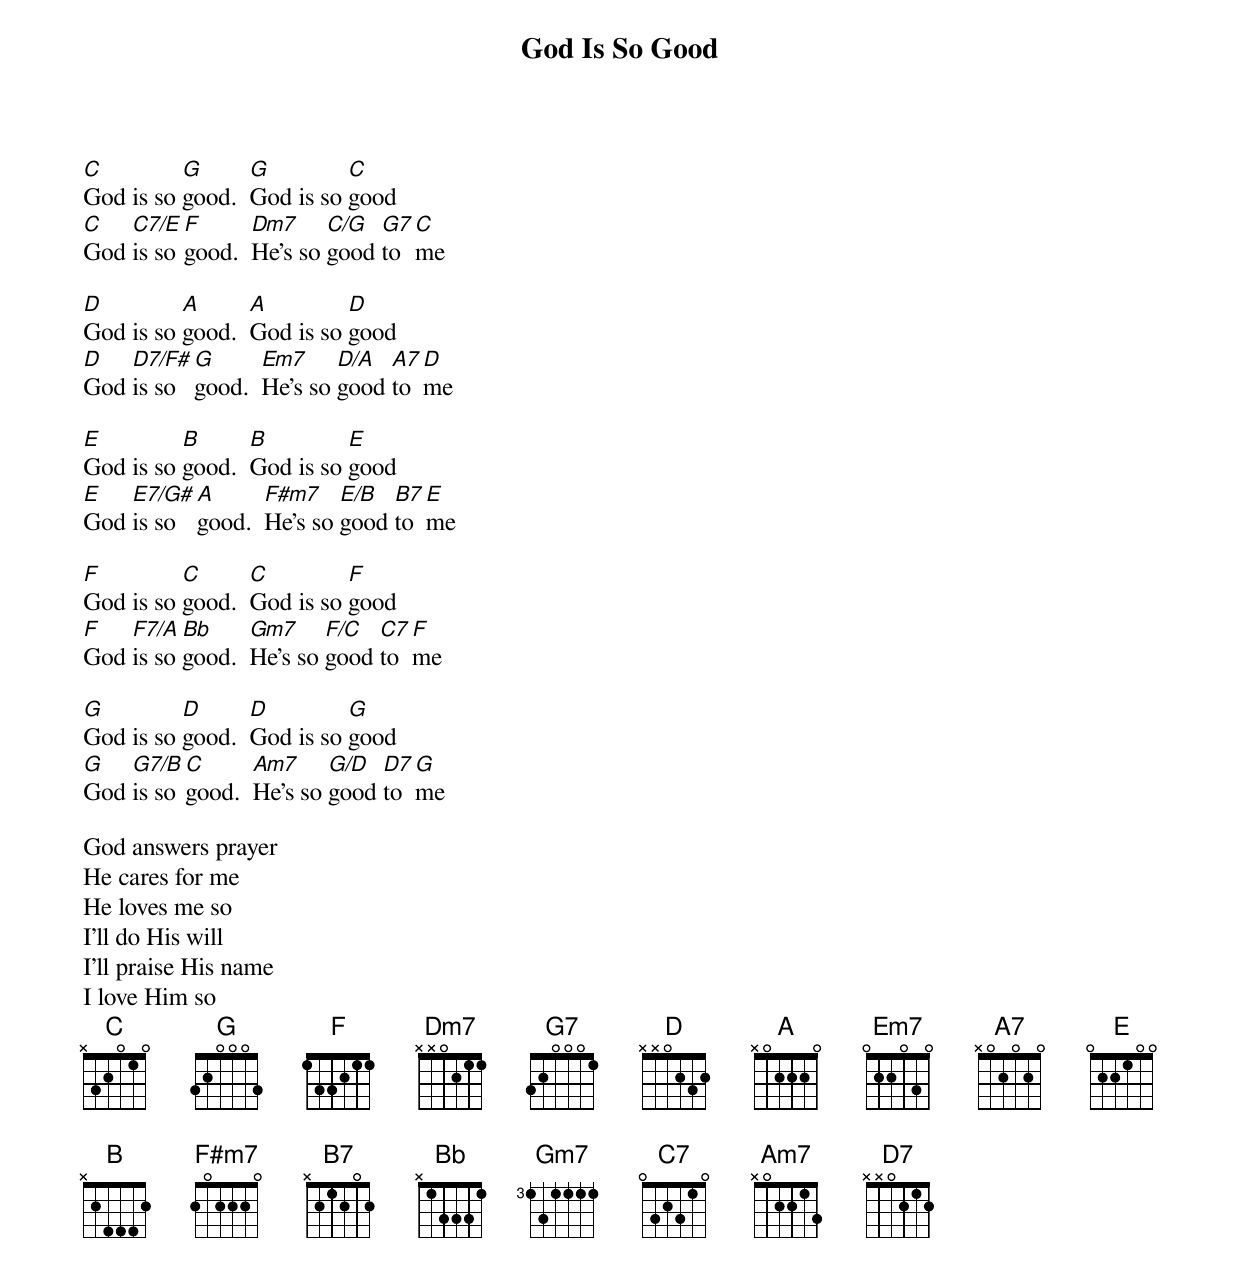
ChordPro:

{title: God Is So Good}
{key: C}
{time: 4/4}
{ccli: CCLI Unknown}
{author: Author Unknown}
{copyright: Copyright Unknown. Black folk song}

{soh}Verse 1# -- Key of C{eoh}
[C]God is so [G]good.  [G]God is so [C]good
[C]God [C7/E]is so [F]good.  [Dm7]He's so [C/G]good [G7]to [C]me

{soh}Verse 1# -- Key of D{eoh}
[D]God is so [A]good.  [A]God is so [D]good
[D]God [D7/F#]is so [G]good.  [Em7]He's so [D/A]good [A7]to [D]me

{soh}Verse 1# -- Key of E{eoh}
[E]God is so [B]good.  [B]God is so [E]good
[E]God [E7/G#]is so [A]good.  [F#m7]He's so [E/B]good [B7]to [E]me

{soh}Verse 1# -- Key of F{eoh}
[F]God is so [C]good.  [C]God is so [F]good
[F]God [F7/A]is so [Bb]good.  [Gm7]He's so [F/C]good [C7]to [F]me

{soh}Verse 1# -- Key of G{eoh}
[G]God is so [D]good.  [D]God is so [G]good
[G]God [G7/B]is so [C]good.  [Am7]He's so [G/D]good [D7]to [G]me

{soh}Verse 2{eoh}
God answers prayer
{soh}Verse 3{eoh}
He cares for me
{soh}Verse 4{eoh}
He loves me so
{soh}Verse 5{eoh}
I'll do His will
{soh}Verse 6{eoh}
I'll praise His name
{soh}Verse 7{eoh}
I love Him so
